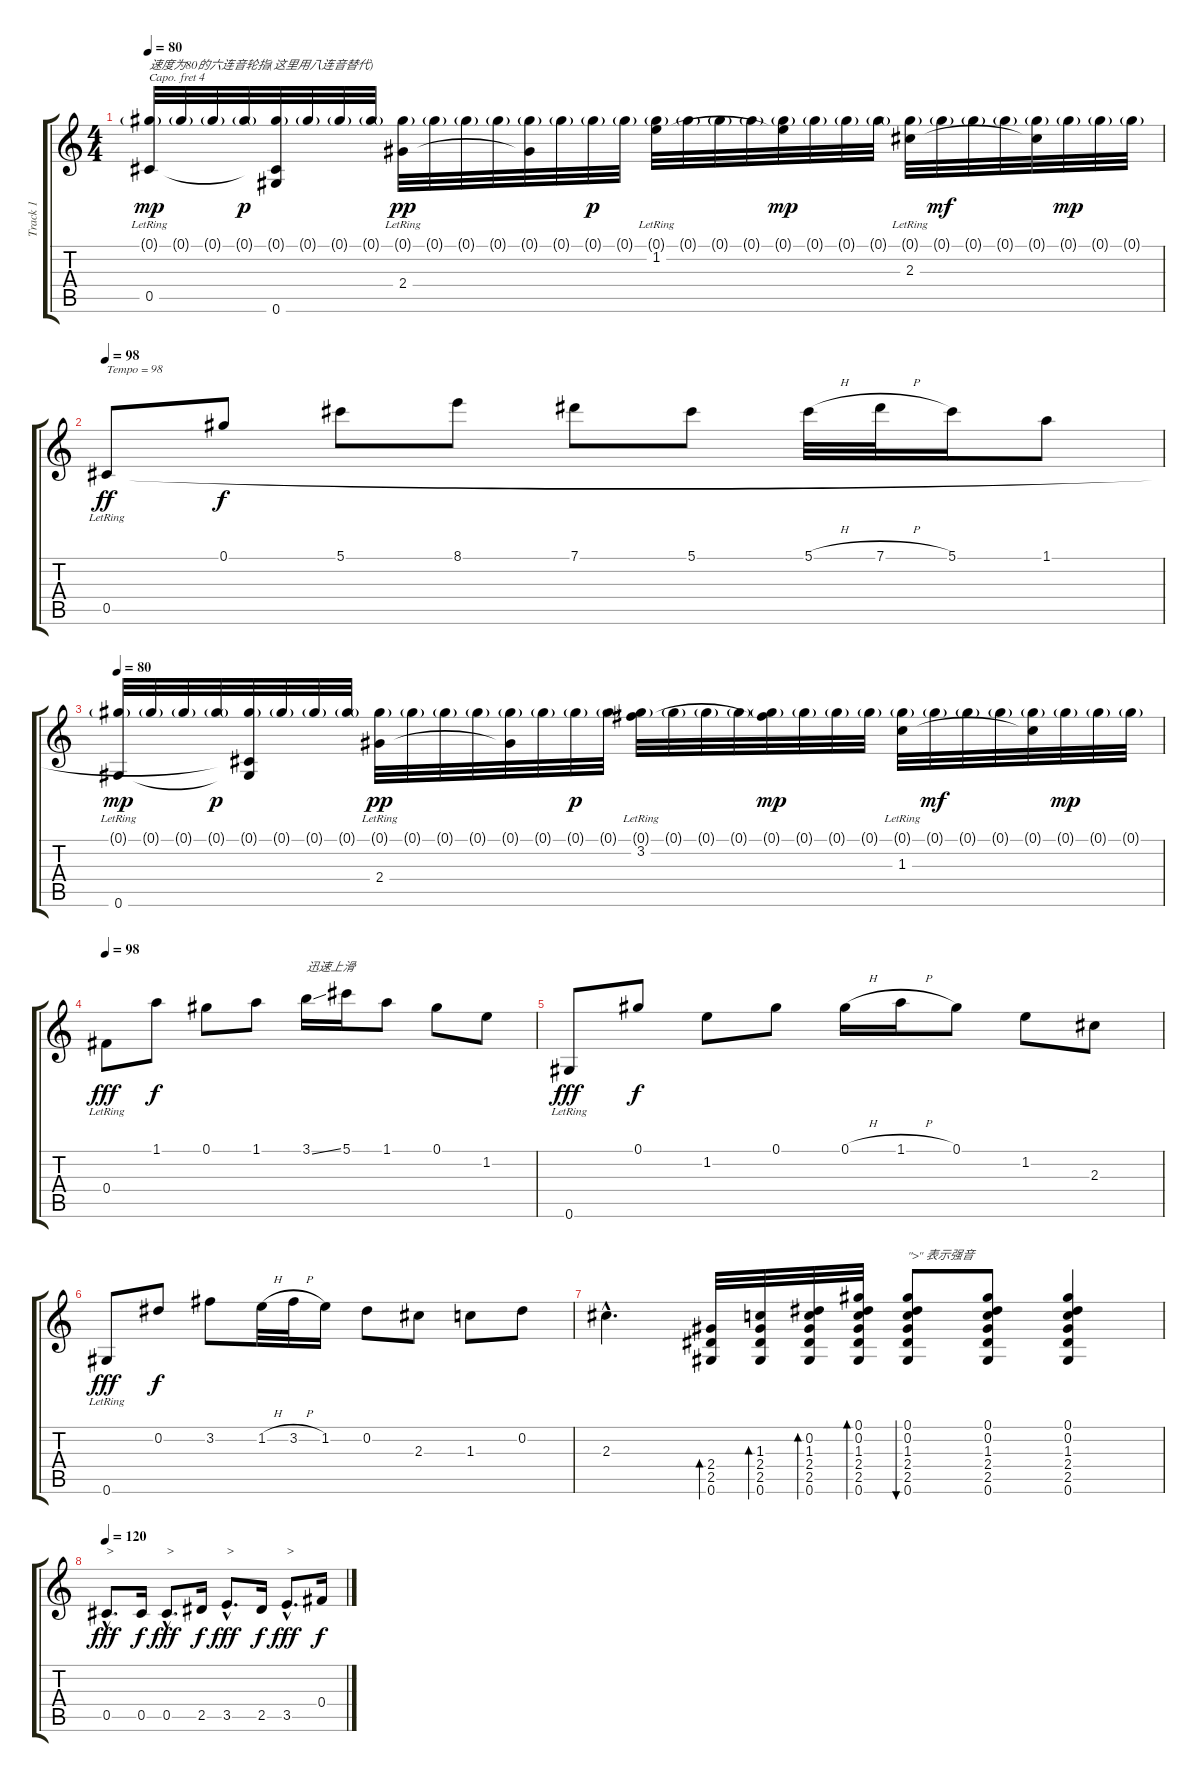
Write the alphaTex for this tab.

\track ("Track 1" "Track 1") {instrument acousticguitarnylon}
\staff {score tabs}
\capo 4
\tuning (E4 B3 G3 D3 A2 E2) {hide}
\ts (4 4)
\tempo 80
\clef g2
\ks c
(0.1{g} 0.5{lr}).32{txt "速度为80的六连音轮指(这里用八连音替代)" dy mp} 0.1{g}.32 0.1{g}.32 0.1{g}.32{dy p} (0.1{g} 0.5{t} 0.6{t}).32 0.1{g}.32 0.1{g}.32 0.1{g}.32 (0.1{g} 2.4{lr}).32{dy pp} 0.1{g}.32 0.1{g}.32 0.1{g}.32 (0.1{g} 2.4{t}).32 0.1{g}.32 0.1{g}.32{dy p} 0.1{g}.32 (0.1{g} 1.2{lr}).32 0.1{g}.32 0.1{g}.32 0.1{g}.32 (0.1{g} 1.2{t}).32{dy mp} 0.1{g}.32 0.1{g}.32 0.1{g}.32 (0.1{g} 2.3{lr}).32 0.1{g}.32{dy mf} 0.1{g}.32 0.1{g}.32 (0.1{g} 2.3{t}).32 0.1{g}.32{dy mp} 0.1{g}.32 0.1{g}.32 |
\tempo 98
0.5{lr}.8{txt "Tempo = 98" dy ff} 0.1.8{dy f} 5.1.8 8.1.8 7.1.8 5.1.8 5.1{h}.32 7.1{h}.32 5.1.16 1.1.8 |
\tempo 80
(0.1{g} 0.6{lr}).32{dy mp} 0.1{g}.32 0.1{g}.32 0.1{g}.32{dy p} (0.1{g} 0.5{t} 0.6{t}).32 0.1{g}.32 0.1{g}.32 0.1{g}.32 (0.1{g} 2.4{lr}).32{dy pp} 0.1{g}.32 0.1{g}.32 0.1{g}.32 (0.1{g} 2.4{t}).32 0.1{g}.32 0.1{g}.32{dy p} 0.1{g}.32 (0.1{g} 3.2{lr}).32 0.1{g}.32 0.1{g}.32 0.1{g}.32 (0.1{g} 3.2{t}).32{dy mp} 0.1{g}.32 0.1{g}.32 0.1{g}.32 (0.1{g} 1.3{lr}).32 0.1{g}.32{dy mf} 0.1{g}.32 0.1{g}.32 (0.1{g} 1.3{t}).32 0.1{g}.32{dy mp} 0.1{g}.32 0.1{g}.32 |
\tempo 98
0.4{lr}.8{dy fff} 1.1.8{dy f} 0.1.8 1.1.8 3.1{ss}.16{txt "迅速上滑"} 5.1.16 1.1.8 0.1.8 1.2.8 |
0.6{lr}.8{dy fff} 0.1.8{dy f} 1.2.8 0.1.8 0.1{h}.16 1.1{h}.16 0.1.8 1.2.8 2.3.8 |
0.6{lr}.8{dy fff} 0.2.8{dy f} 3.2.8 1.2{h}.32 3.2{h}.32 1.2.16 0.2.8 2.3.8 1.3.8 0.2.8 |
2.3{hac}.4{d} (2.4 2.5 0.6).32{bd 30} (1.3 2.4 2.5 0.6).32{bd 30} (0.2 1.3 2.4 2.5 0.6).32{bd 30} (0.1 0.2 1.3 2.4 2.5 0.6).32{bd 30} (0.1 0.2 1.3 2.4 2.5 0.6).8{bu 30 txt "\">\" 表示强音"} (0.1 0.2 1.3 2.4 2.5 0.6).8 (0.1 0.2 1.3 2.4 2.5 0.6).4 |
\tempo 120
0.5{hac}.8{d txt ">" dy fff} 0.5.16{dy f} 0.5{hac}.8{d txt ">" dy fff} 2.5.16{dy f} 3.5{hac}.8{d txt ">" dy fff} 2.5.16{dy f} 3.5{hac}.8{d txt ">" dy fff} 0.4.16{dy f}
